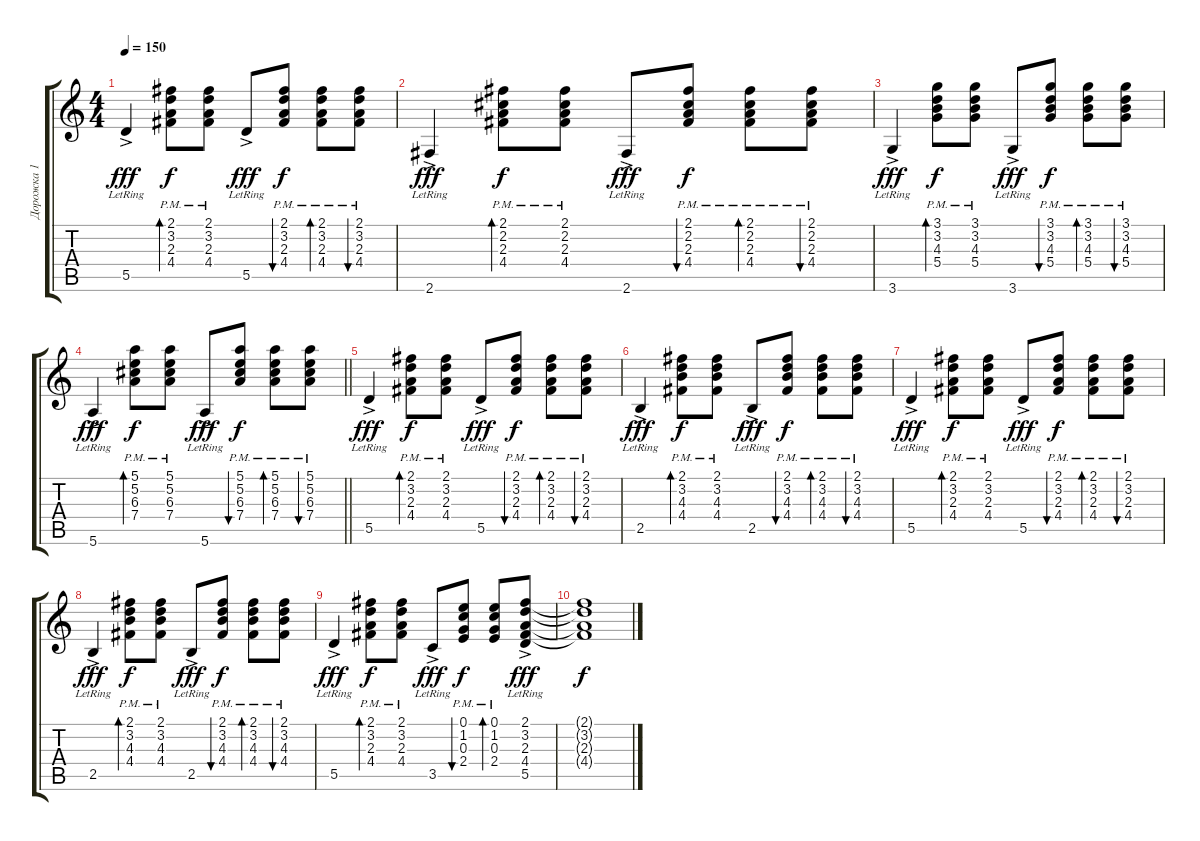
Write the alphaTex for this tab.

\track ("Дорожка 1" "Дорожка 1") {instrument electricguitarmuted}
\staff {score tabs}
\tuning (E4 B3 G3 D3 A2 E2) {hide}
\ts (4 4)
\tempo 150
\clef g2
\ks c
5.5{ac lr}.4{dy fff} (2.1{pm} 3.2{pm} 2.3{pm} 4.4{pm}).8{bd 30 dy f} (2.1{pm} 3.2{pm} 2.3{pm} 4.4{pm}).8 5.5{ac lr}.8{dy fff} (2.1{pm} 3.2{pm} 2.3{pm} 4.4{pm}).8{bu 30 dy f} (2.1{pm} 3.2{pm} 2.3{pm} 4.4{pm}).8{bd 30} (2.1{pm} 3.2{pm} 2.3{pm} 4.4{pm}).8{bu 30} |
2.6{ac lr}.4{dy fff} (2.1{pm} 2.2{pm} 2.3{pm} 4.4{pm}).8{bd 30 dy f} (2.1{pm} 2.2{pm} 2.3{pm} 4.4{pm}).8 2.6{ac lr}.8{dy fff} (2.1{pm} 2.2{pm} 2.3{pm} 4.4{pm}).8{bu 30 dy f} (2.1{pm} 2.2{pm} 2.3{pm} 4.4{pm}).8{bd 30} (2.1{pm} 2.2{pm} 2.3{pm} 4.4{pm}).8{bu 30} |
3.6{ac lr}.4{dy fff} (3.1{pm} 3.2{pm} 4.3{pm} 5.4{pm}).8{bd 30 dy f} (3.1{pm} 3.2{pm} 4.3{pm} 5.4{pm}).8 3.6{ac lr}.8{dy fff} (3.1{pm} 3.2{pm} 4.3{pm} 5.4{pm}).8{bu 30 dy f} (3.1{pm} 3.2{pm} 4.3{pm} 5.4{pm}).8{bd 30} (3.1{pm} 3.2{pm} 4.3{pm} 5.4{pm}).8{bu 30} |
\barLineRight lightlight
5.6{ac lr}.4{dy fff} (5.1{pm} 5.2{pm} 6.3{pm} 7.4{pm}).8{bd 30 dy f} (5.1{pm} 5.2{pm} 6.3{pm} 7.4{pm}).8 5.6{ac lr}.8{dy fff} (5.1{pm} 5.2{pm} 6.3{pm} 7.4{pm}).8{bu 30 dy f} (5.1{pm} 5.2{pm} 6.3{pm} 7.4{pm}).8{bd 30} (5.1{pm} 5.2{pm} 6.3{pm} 7.4{pm}).8{bu 30} |
5.5{ac lr}.4{dy fff} (2.1{pm} 3.2{pm} 2.3{pm} 4.4{pm}).8{bd 30 dy f} (2.1{pm} 3.2{pm} 2.3{pm} 4.4{pm}).8 5.5{ac lr}.8{dy fff} (2.1{pm} 3.2{pm} 2.3{pm} 4.4{pm}).8{bu 30 dy f} (2.1{pm} 3.2{pm} 2.3{pm} 4.4{pm}).8{bd 30} (2.1{pm} 3.2{pm} 2.3{pm} 4.4{pm}).8{bu 30} |
2.5{ac lr}.4{dy fff} (2.1{pm} 3.2{pm} 4.3{pm} 4.4{pm}).8{bd 30 dy f} (2.1{pm} 3.2{pm} 4.3{pm} 4.4{pm}).8 2.5{ac lr}.8{dy fff} (2.1{pm} 3.2{pm} 4.3{pm} 4.4{pm}).8{bu 30 dy f} (2.1{pm} 3.2{pm} 4.3{pm} 4.4{pm}).8{bd 30} (2.1{pm} 3.2{pm} 4.3{pm} 4.4{pm}).8{bu 30} |
5.5{ac lr}.4{dy fff} (2.1{pm} 3.2{pm} 2.3{pm} 4.4{pm}).8{bd 30 dy f} (2.1{pm} 3.2{pm} 2.3{pm} 4.4{pm}).8 5.5{ac lr}.8{dy fff} (2.1{pm} 3.2{pm} 2.3{pm} 4.4{pm}).8{bu 30 dy f} (2.1{pm} 3.2{pm} 2.3{pm} 4.4{pm}).8{bd 30} (2.1{pm} 3.2{pm} 2.3{pm} 4.4{pm}).8{bu 30} |
2.5{ac lr}.4{dy fff} (2.1{pm} 3.2{pm} 4.3{pm} 4.4{pm}).8{bd 30 dy f} (2.1{pm} 3.2{pm} 4.3{pm} 4.4{pm}).8 2.5{ac lr}.8{dy fff} (2.1{pm} 3.2{pm} 4.3{pm} 4.4{pm}).8{bu 30 dy f} (2.1{pm} 3.2{pm} 4.3{pm} 4.4{pm}).8{bd 30} (2.1{pm} 3.2{pm} 4.3{pm} 4.4{pm}).8{bu 30} |
5.5{ac lr}.4{dy fff} (2.1{pm} 3.2{pm} 2.3{pm} 4.4{pm}).8{bd 30 dy f} (2.1{pm} 3.2{pm} 2.3{pm} 4.4{pm}).8 3.5{ac lr}.8{dy fff} (0.1{pm} 1.2{pm} 0.3{pm} 2.4{pm}).8{bu 30 dy f} (0.1{pm} 1.2{pm} 0.3{pm} 2.4{pm}).8{bd 30} (2.1{ac lr} 3.2{ac lr} 2.3{ac lr} 4.4{ac lr} 5.5{ac lr}).8{dy fff volume 8} |
(2.1{t} 3.2{t} 2.3{t} 4.4{t}).1{dy f}
